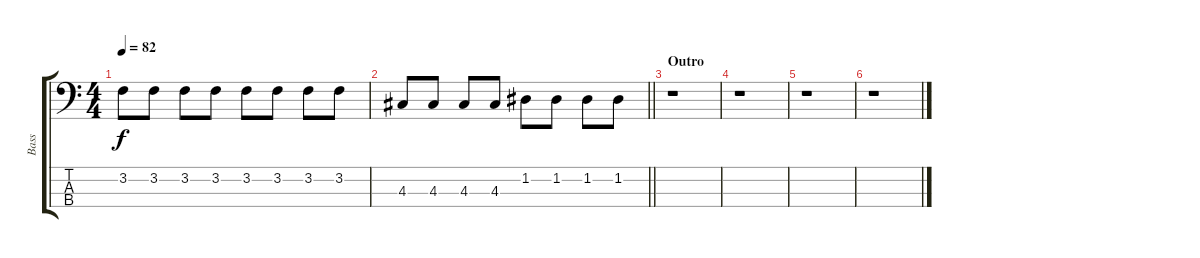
\track ("Bass" "Bass") {instrument electricbasspick}
\staff {score tabs}
\tuning (G2 D2 A1 E1) {hide}
\ts (4 4)
\tempo 82
\clef f4
\ks c
3.2.8{dy f} 3.2.8 3.2.8 3.2.8 3.2.8 3.2.8 3.2.8 3.2.8 |
\barLineRight lightlight
4.3.8 4.3.8 4.3.8 4.3.8 1.2.8 1.2.8 1.2.8 1.2.8 |
\section ("" "Outro")
r.1 |
r.1 |
r.1 |
r.1
